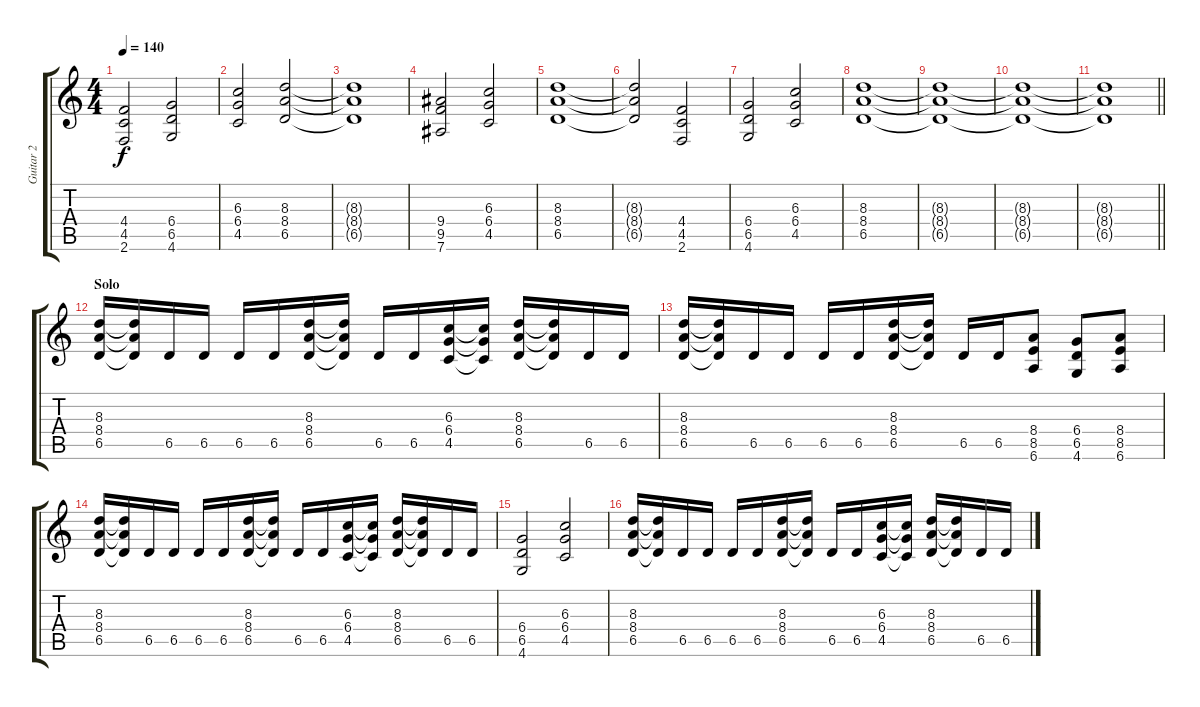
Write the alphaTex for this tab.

\track ("Guitar 2" "Guitar 2") {instrument distortionguitar}
\staff {score tabs}
\tuning (Eb4 Bb3 Gb3 Db3 Ab2 Eb2) {hide}
\ts (4 4)
\tempo 140
\clef g2
\ks c
(4.4 4.5 2.6).2{dy f} (6.4 6.5 4.6).2 |
(6.3 6.4 4.5).2 (8.3 8.4 6.5).2 |
(8.3{t} 8.4{t} 6.5{t}).1 |
(9.4 9.5 7.6).2 (6.3 6.4 4.5).2 |
(8.3 8.4 6.5).1 |
(8.3{t} 8.4{t} 6.5{t}).2 (4.4 4.5 2.6).2 |
(6.4 6.5 4.6).2 (6.3 6.4 4.5).2 |
(8.3 8.4 6.5).1 |
(8.3{t} 8.4{t} 6.5{t}).1 |
(8.3{t} 8.4{t} 6.5{t}).1 |
\barLineRight lightlight
(8.3{t} 8.4{t} 6.5{t}).1 |
\section ("" "Solo")
(8.3 8.4 6.5).16 (8.3{t} 8.4{t} 6.5{t}).16 6.5.16 6.5.16 6.5.16 6.5.16 (8.3 8.4 6.5).16 (8.3{t} 8.4{t} 6.5{t}).16 6.5.16 6.5.16 (6.3 6.4 4.5).16 (6.3{t} 6.4{t} 4.5{t}).16 (8.3 8.4 6.5).16 (8.3{t} 8.4{t} 6.5{t}).16 6.5.16 6.5.16 |
(8.3 8.4 6.5).16 (8.3{t} 8.4{t} 6.5{t}).16 6.5.16 6.5.16 6.5.16 6.5.16 (8.3 8.4 6.5).16 (8.3{t} 8.4{t} 6.5{t}).16 6.5.16 6.5.16 (8.4 8.5 6.6).8 (6.4 6.5 4.6).8 (8.4 8.5 6.6).8 |
(8.3 8.4 6.5).16 (8.3{t} 8.4{t} 6.5{t}).16 6.5.16 6.5.16 6.5.16 6.5.16 (8.3 8.4 6.5).16 (8.3{t} 8.4{t} 6.5{t}).16 6.5.16 6.5.16 (6.3 6.4 4.5).16 (6.3{t} 6.4{t} 4.5{t}).16 (8.3 8.4 6.5).16 (8.3{t} 8.4{t} 6.5{t}).16 6.5.16 6.5.16 |
(6.4 6.5 4.6).2 (6.3 6.4 4.5).2 |
(8.3 8.4 6.5).16 (8.3{t} 8.4{t} 6.5{t}).16 6.5.16 6.5.16 6.5.16 6.5.16 (8.3 8.4 6.5).16 (8.3{t} 8.4{t} 6.5{t}).16 6.5.16 6.5.16 (6.3 6.4 4.5).16 (6.3{t} 6.4{t} 4.5{t}).16 (8.3 8.4 6.5).16 (8.3{t} 8.4{t} 6.5{t}).16 6.5.16 6.5.16
